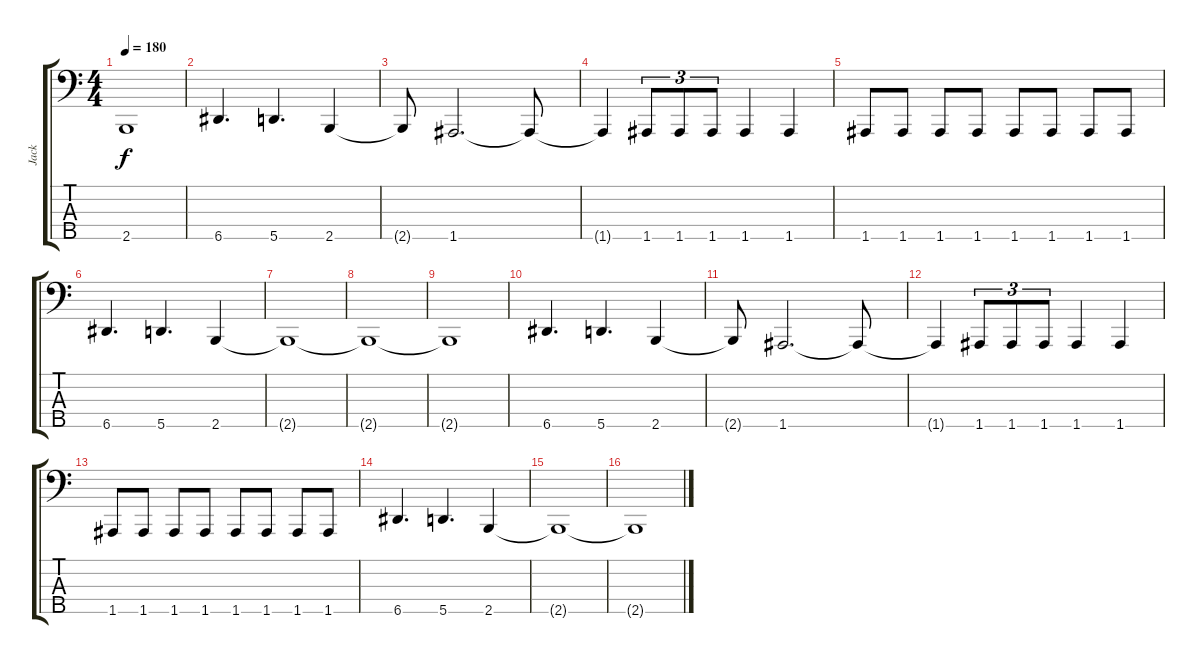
\track ("Jack" "Jack") {instrument electricbasspick}
\staff {score tabs}
\tuning (G2 D2 A1 E1 A0) {hide}
\ts (4 4)
\tempo 180
\clef f4
\ks c
2.5{t}.1{dy f} |
6.5.4{d} 5.5.4{d} 2.5.4 |
2.5{t}.8 1.5.2{d} 1.5{t}.8 |
1.5{t}.4 1.5.8{tu (3 2)} 1.5.8{tu (3 2)} 1.5.8{tu (3 2)} 1.5.4 1.5.4 |
1.5.8 1.5.8 1.5.8 1.5.8 1.5.8 1.5.8 1.5.8 1.5.8 |
6.5.4{d} 5.5.4{d} 2.5.4 |
2.5{t}.1 |
2.5{t}.1 |
2.5{t}.1 |
6.5.4{d} 5.5.4{d} 2.5.4 |
2.5{t}.8 1.5.2{d} 1.5{t}.8 |
1.5{t}.4 1.5.8{tu (3 2)} 1.5.8{tu (3 2)} 1.5.8{tu (3 2)} 1.5.4 1.5.4 |
1.5.8 1.5.8 1.5.8 1.5.8 1.5.8 1.5.8 1.5.8 1.5.8 |
6.5.4{d} 5.5.4{d} 2.5.4 |
2.5{t}.1 |
2.5{t}.1
